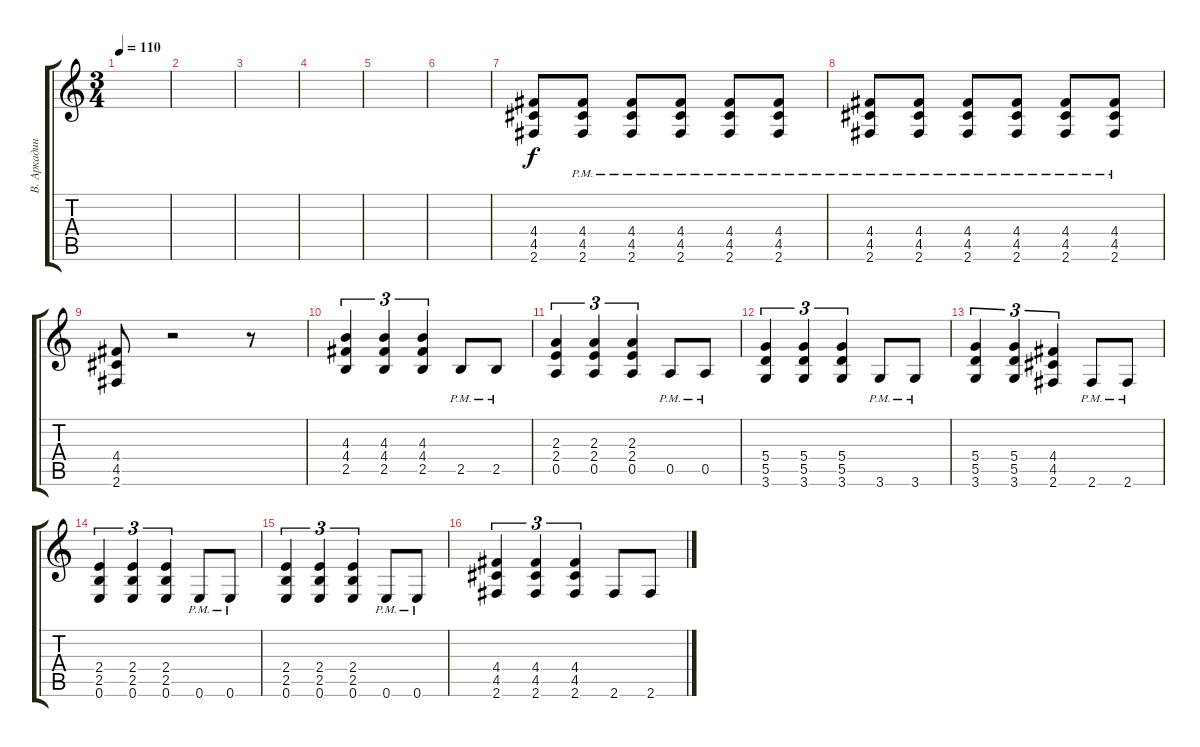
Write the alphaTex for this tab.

\track ("В. Аркадин" "В. Аркадин") {instrument overdrivenguitar}
\staff {score tabs}
\tuning (E4 B3 G3 D3 A2 E2) {hide}
\ts (3 4)
\tempo 110
\clef g2
\ks c
|
|
|
|
|
|
(4.4 4.5 2.6).8 (4.4{pm} 4.5{pm} 2.6{pm}).8 (4.4{pm} 4.5{pm} 2.6{pm}).8 (4.4{pm} 4.5{pm} 2.6{pm}).8 (4.4{pm} 4.5{pm} 2.6{pm}).8 (4.4{pm} 4.5{pm} 2.6{pm}).8 |
(4.4{pm} 4.5{pm} 2.6{pm}).8 (4.4{pm} 4.5{pm} 2.6{pm}).8 (4.4{pm} 4.5{pm} 2.6{pm}).8 (4.4{pm} 4.5{pm} 2.6{pm}).8 (4.4{pm} 4.5{pm} 2.6{pm}).8 (4.4{pm} 4.5{pm} 2.6{pm}).8 |
(4.4 4.5 2.6).8 r.2 r.8 |
(4.3 4.4 2.5).4{tu (3 2)} (4.3 4.4 2.5).4{tu (3 2)} (4.3 4.4 2.5).4{tu (3 2)} 2.5{pm}.8 2.5{pm}.8 |
(2.3 2.4 0.5).4{tu (3 2)} (2.3 2.4 0.5).4{tu (3 2)} (2.3 2.4 0.5).4{tu (3 2)} 0.5{pm}.8 0.5{pm}.8 |
(5.4 5.5 3.6).4{tu (3 2)} (5.4 5.5 3.6).4{tu (3 2)} (5.4 5.5 3.6).4{tu (3 2)} 3.6{pm}.8 3.6{pm}.8 |
(5.4 5.5 3.6).4{tu (3 2)} (5.4 5.5 3.6).4{tu (3 2)} (4.4 4.5 2.6).4{tu (3 2)} 2.6{pm}.8 2.6{pm}.8 |
(2.4 2.5 0.6).4{tu (3 2)} (2.4 2.5 0.6).4{tu (3 2)} (2.4 2.5 0.6).4{tu (3 2)} 0.6{pm}.8 0.6{pm}.8 |
(2.4 2.5 0.6).4{tu (3 2)} (2.4 2.5 0.6).4{tu (3 2)} (2.4 2.5 0.6).4{tu (3 2)} 0.6{pm}.8 0.6{pm}.8 |
(4.4 4.5 2.6).4{tu (3 2)} (4.4 4.5 2.6).4{tu (3 2)} (4.4 4.5 2.6).4{tu (3 2)} 2.6.8 2.6.8
